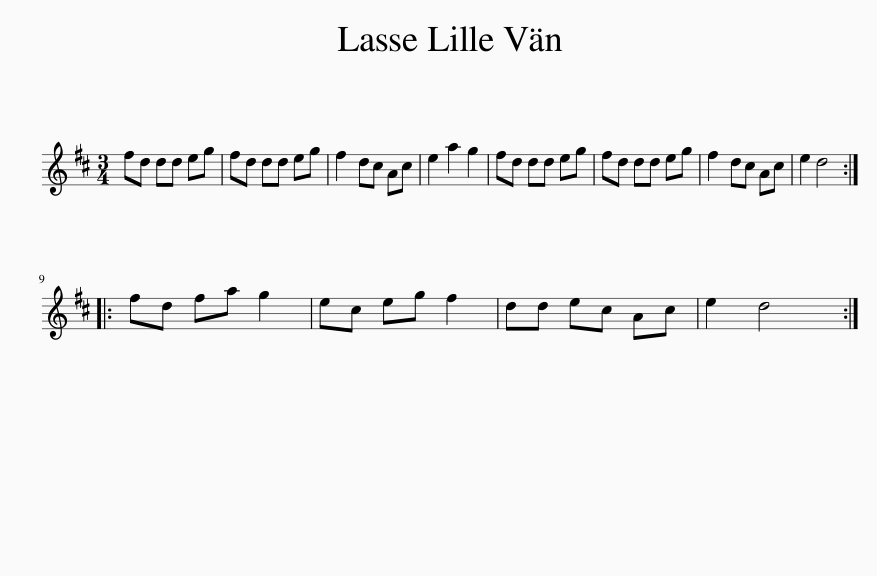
X:1
L:1/8
M:3/4
I:linebreak $
K:D
V:1 treble
V:1
 fd dd eg | fd dd eg | f2 dc Ac | e2 a2 g2 | fd dd eg | %5
 fd dd eg | f2 dc Ac | e2 d4 ::$ fd fa g2 | ec eg f2 | %10
 dd ec Ac | e2 d4 :| %12
